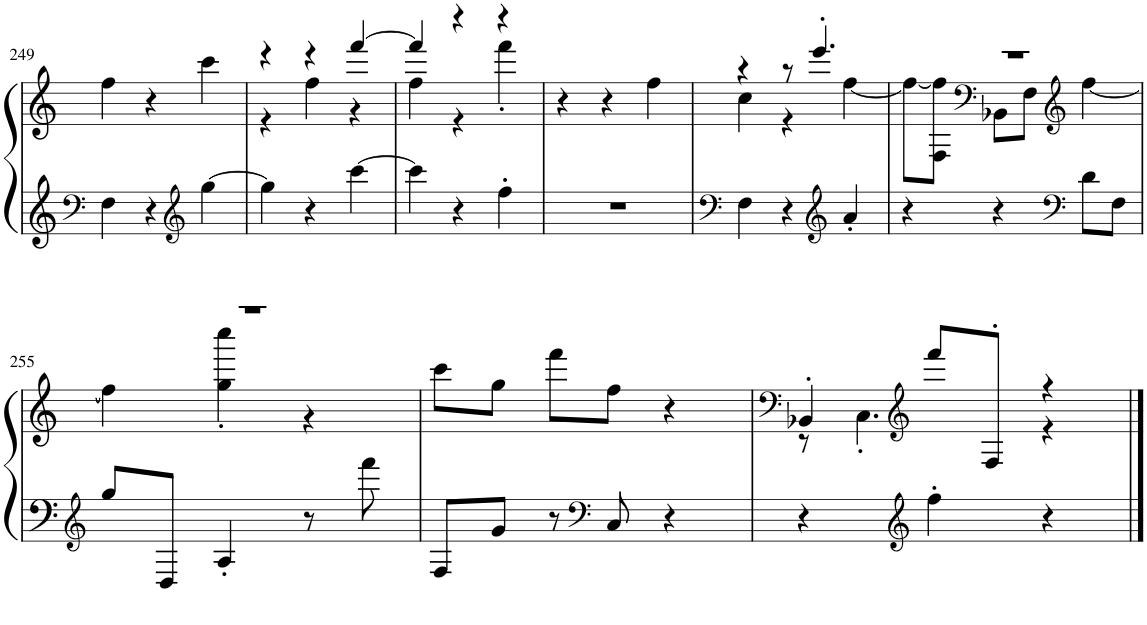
**kern	**kern
*part1	*part1
*staff2	*staff1
*I"Piano	*
*I'Pno.	*
!!LO:PB:g=z
*clefF4	*clefG2
*k[]	*k[]
*M3/4	*M3/4
=249	=249
4F\	4ff\
4r	4r
*clefG2	*
[4gg\	4ccc\
=250	=250
*	*^
4gg\]	4r	4r
4r	4r	4ff\
[4ccc\	[4fff/	4r
=251	=251	=251
4ccc\]	4fff/]	4ff\
4r	4r	4r
4ff'\	4r	4fff'\
*	*v	*v
=252	=252
2.r	4r
.	4r
.	4ff\
=253	=253
*clefF4	*
*	*^
4F\	4r	4cc\
4r	8r	4r
.	4.eee'/	.
*clefG2	*	*
4a'/	.	[4ff\
=254	=254	=254
4r	2.r	8ff\L_
.	.	8F\ 8ff\]J
*	*clefF4	*
4r	.	8BB-X\L
.	.	8F\J
*clefF4	*clefG2	*
8d\L	.	[4ff\
8F\J	.	.
!!LO:LB:g=z	!!
=255	=255	=255
*clefG2	*	*
8gg/L	2.r	4ff\]
8D/J	.	.
4A'/	.	4gg\' 4cccc\'
8r	.	4r
8fff\	.	.
*	*v	*v
=256	=256
8F/L	8ccc\L
8g/J	8gg\J
8r	8fff\L
*clefF4	*
8C/	8ff\J
4r	4r
=257	=257
*	*clefF4
*	*^
4r	4BB-X'/	8r
.	.	4.C'\
*clefG2	*clefG2	*
4ff'\	8fff/L	.
.	8F'/J	.
4r	4r	4r
*	*v	*v
==	==
*-	*-
